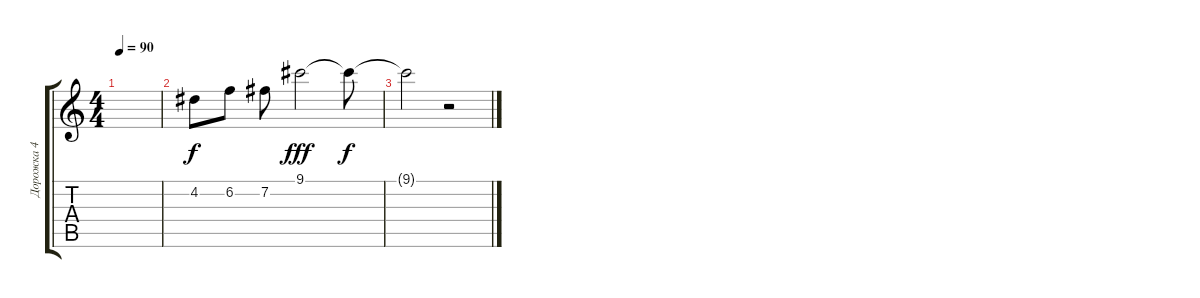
\track ("Дорожка 4" "Дорожка 4") {instrument acousticguitarsteel}
\staff {score tabs}
\tuning (E4 B3 G3 D3 A2 E2) {hide}
\ts (4 4)
\tempo 90
\clef g2
\ks c
|
4.2.8{volume 5} 6.2.8 7.2.8 9.1.2{dy fff} 9.1{t}.8{dy f} |
9.1{t}.2 r.2
